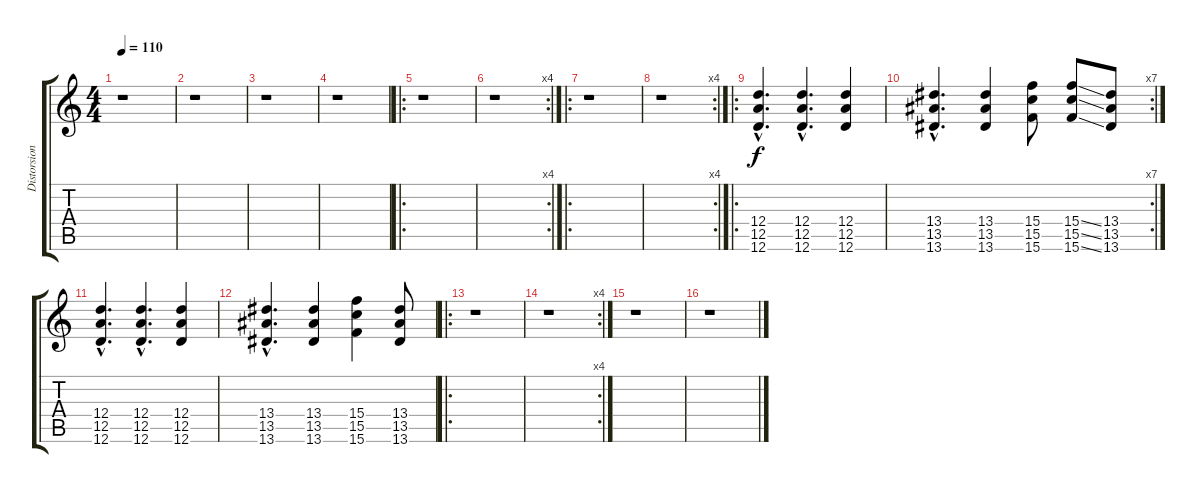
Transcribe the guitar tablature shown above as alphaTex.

\track ("Distorsion guitar" "Distorsion") {instrument distortionguitar}
\staff {score tabs}
\tuning (E4 B3 G3 D3 A2 D2) {hide}
\ts (4 4)
\tempo 110
\clef g2
\ks c
r.1{dy f instrument distortionguitar} |
r.1 |
r.1 |
r.1 |
\ro
r.1 |
\rc 4
r.1 |
\ro
r.1 |
\rc 4
r.1 |
\ro
(12.4{hac} 12.5{hac} 12.6{hac}).4{d} (12.4{hac} 12.5{hac} 12.6{hac}).4{d} (12.4 12.5 12.6).4 |
\rc 7
(13.4{hac} 13.5{hac} 13.6{hac}).4{d} (13.4 13.5 13.6).4 (15.4 15.5 15.6).8 (15.4{ss} 15.5{ss} 15.6{ss}).8 (13.4 13.5 13.6).8 |
(12.4{hac} 12.5{hac} 12.6{hac}).4{d} (12.4{hac} 12.5{hac} 12.6{hac}).4{d} (12.4 12.5 12.6).4 |
(13.4{hac} 13.5{hac} 13.6{hac}).4{d} (13.4 13.5 13.6).4 (15.4 15.5 15.6).4 (13.4 13.5 13.6).8 |
\ro
r.1 |
\rc 4
r.1 |
r.1 |
r.1
